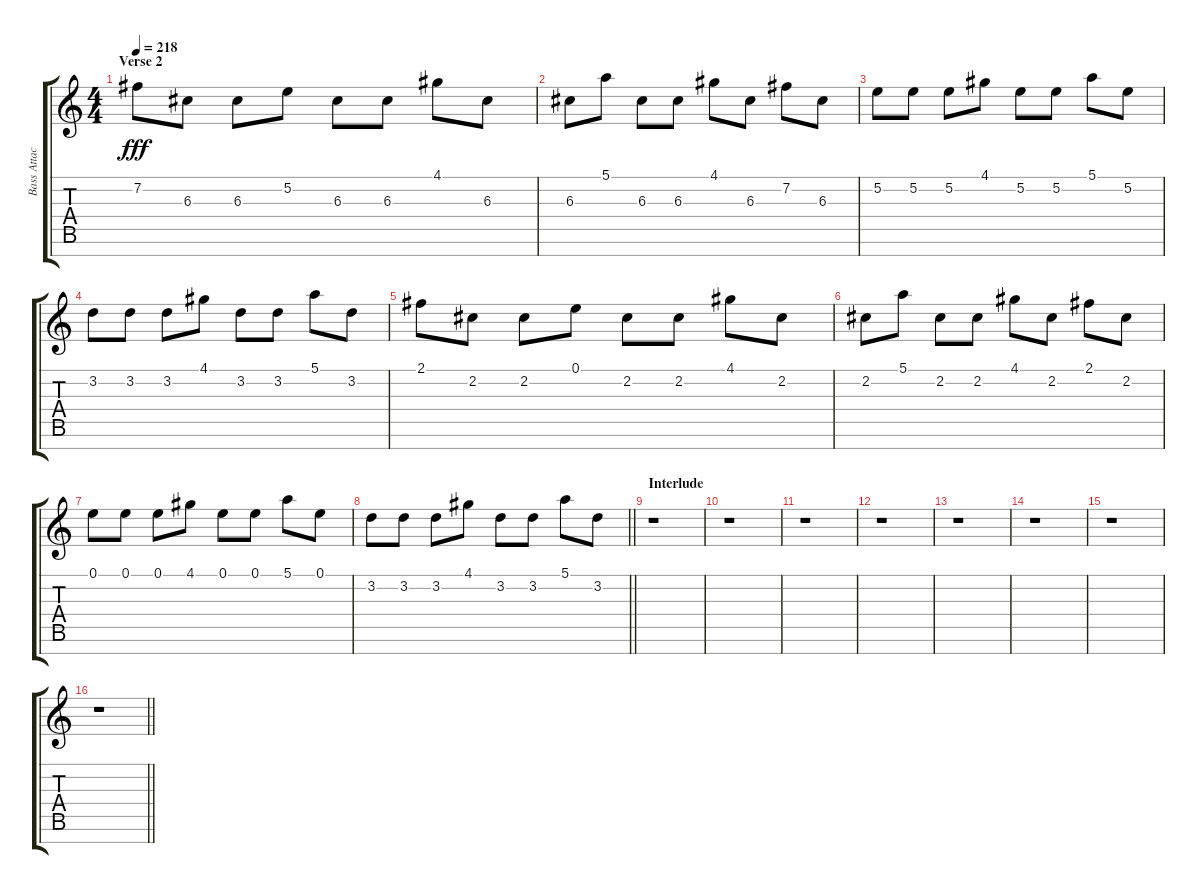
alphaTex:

\track ("Bass Attack" "Bass Attac") {instrument synthbass1}
\staff {score tabs}
\tuning (E4 B3 G3 D3 A2 E2 B1) {hide}
\ts (4 4)
\section ("" "Verse 2")
\tempo 218
\clef g2
\ks c
7.2.8{dy fff} 6.3.8 6.3.8 5.2.8 6.3.8 6.3.8 4.1.8 6.3.8 |
6.3.8 5.1.8 6.3.8 6.3.8 4.1.8 6.3.8 7.2.8 6.3.8 |
5.2.8 5.2.8 5.2.8 4.1.8 5.2.8 5.2.8 5.1.8 5.2.8 |
3.2.8 3.2.8 3.2.8 4.1.8 3.2.8 3.2.8 5.1.8 3.2.8 |
2.1.8 2.2.8 2.2.8 0.1.8 2.2.8 2.2.8 4.1.8 2.2.8 |
2.2.8 5.1.8 2.2.8 2.2.8 4.1.8 2.2.8 2.1.8 2.2.8 |
0.1.8 0.1.8 0.1.8 4.1.8 0.1.8 0.1.8 5.1.8 0.1.8 |
\barLineRight lightlight
3.2.8 3.2.8 3.2.8 4.1.8 3.2.8 3.2.8 5.1.8 3.2.8 |
\section ("" "Interlude")
r.1 |
r.1 |
r.1 |
r.1 |
r.1 |
r.1 |
r.1 |
\barLineRight lightlight
r.1
